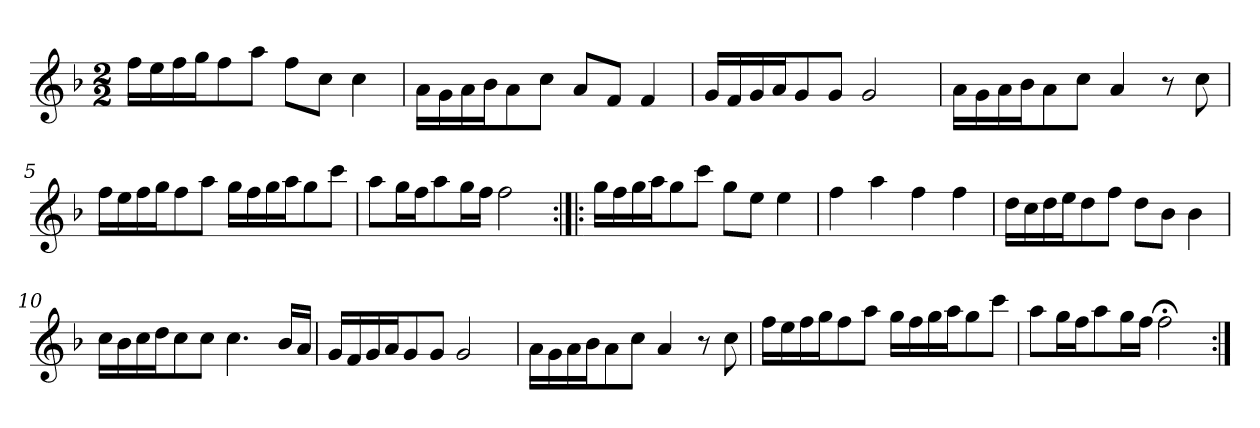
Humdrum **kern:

**kern
*part1
*staff1
*clefG2
*k[b-]
*F:
*M2/2
*MM120
=1
16ff\LL
16ee\
16ff\
16gg\J
8ff\
8aa\J
8ff\L
8cc\J
4cc
=2
16a\LL
16g\
16a\
16b-\J
8a\
8cc\J
8a/L
8f/J
4f
=3
16g/LL
16f/
16g/
16a/J
8g/
8g/J
2g
=4
16a\LL
16g\
16a\
16b-\J
8a\
8cc\J
4a
8r
8cc
=5
16ff\LL
16ee\
16ff\
16gg\J
8ff\
8aa\J
16gg\LL
16ff\
16gg\
16aa\J
8gg\
8ccc\J
=6
8aa\L
16gg\L
16ff\J
8aa\
16gg\L
16ff\JJ
2ff
=7:|!|:
16gg\LL
16ff\
16gg\
16aa\J
8gg\
8ccc\J
8gg\L
8ee\J
4ee
=8
4ff
4aa
4ff
4ff
=9
16dd\LL
16cc\
16dd\
16ee\J
8dd\
8ff\J
8dd\L
8b-\J
4b-
=10
16cc\LL
16b-\
16cc\
16dd\J
8cc\
8cc\J
4.cc
16b-/LL
16a/JJ
=11
16g/LL
16f/
16g/
16a/J
8g/
8g/J
2g
=12
16a\LL
16g\
16a\
16b-\J
8a\
8cc\J
4a
8r
8cc
=13
16ff\LL
16ee\
16ff\
16gg\J
8ff\
8aa\J
16gg\LL
16ff\
16gg\
16aa\J
8gg\
8ccc\J
=14
8aa\L
16gg\L
16ff\J
8aa\
16gg\L
16ff\JJ
2ff;<
=:|!
*-
